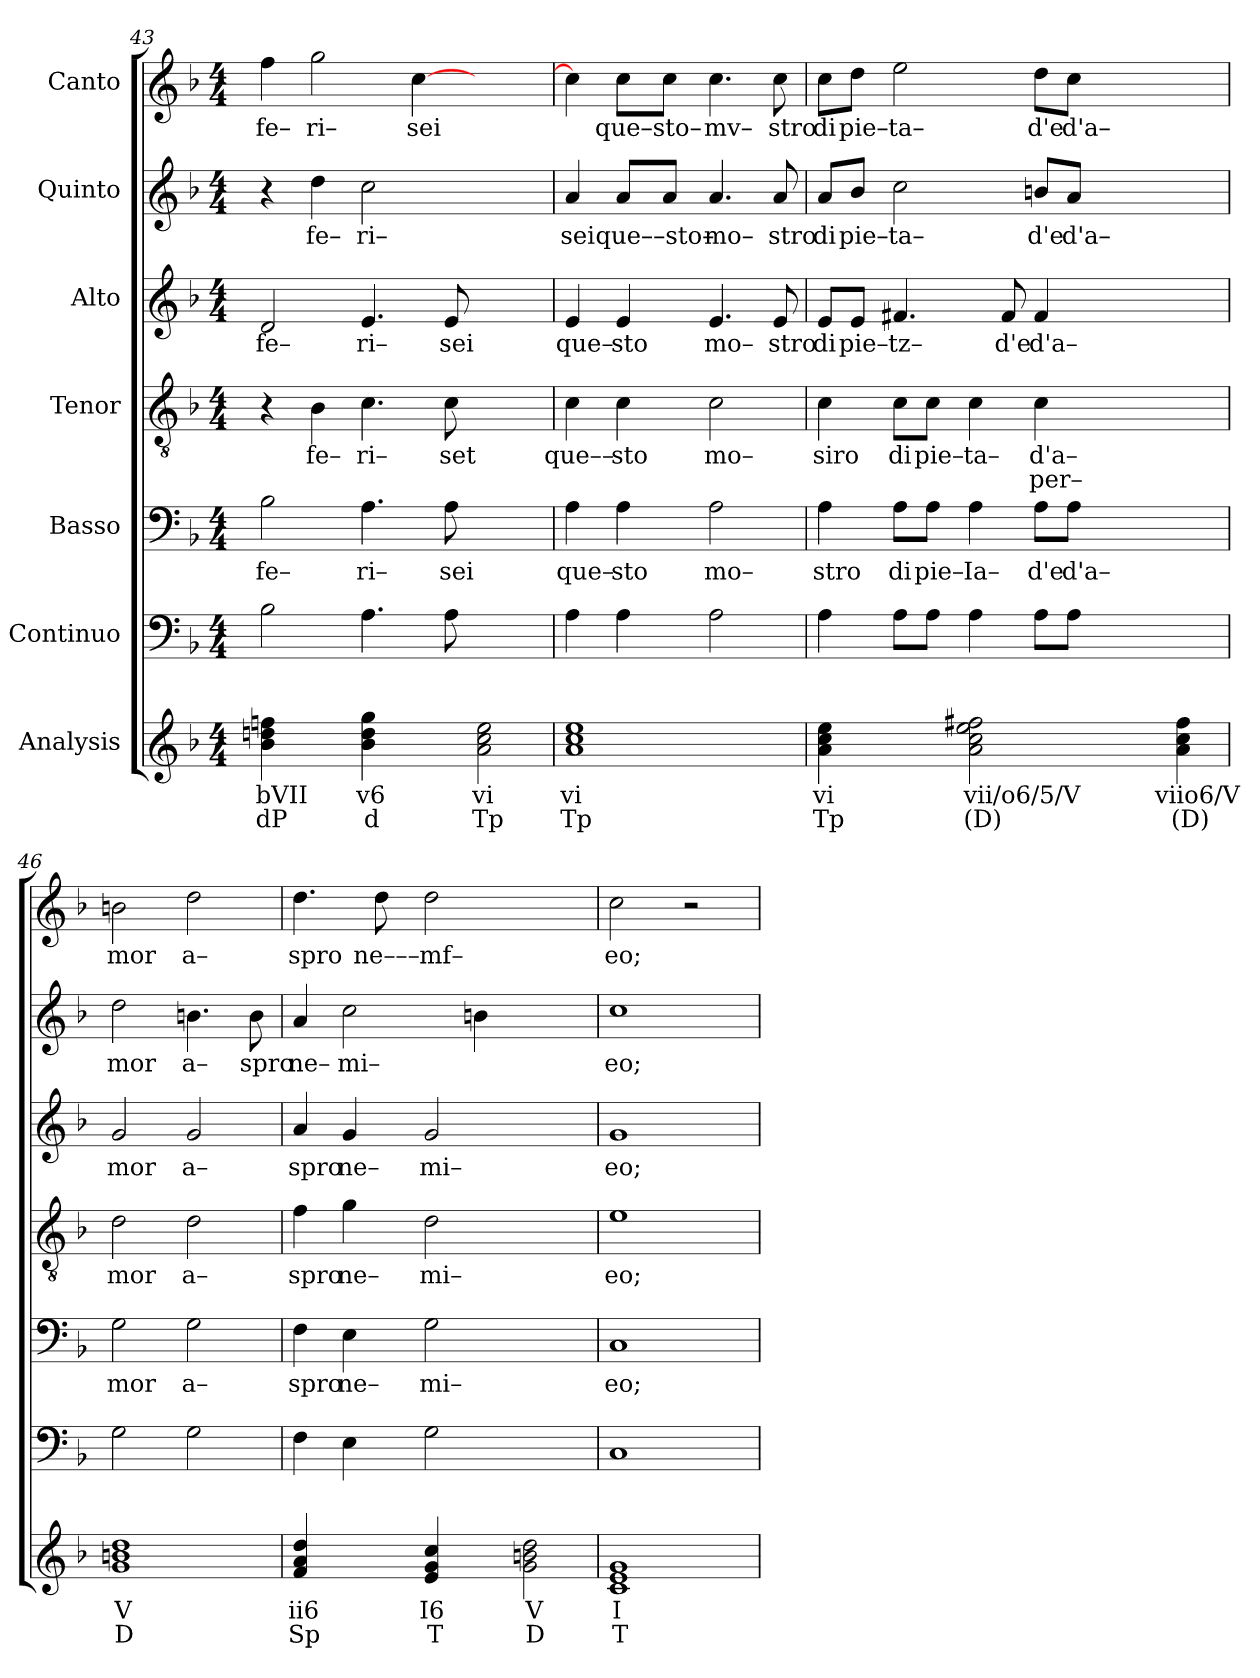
**kern	**text	**text	**kern	**kern	**text	**kern	**text	**text	**kern	**text	**kern	**text	**kern	**text
*part7	*part7	*part7	*part6	*part5	*part5	*part4	*part4	*part4	*part3	*part3	*part2	*part2	*part1	*part1
*staff7	*staff7	*staff7	*staff6	*staff5	*staff5	*staff4	*staff4	*staff4	*staff3	*staff3	*staff2	*staff2	*staff1	*staff1
*I"Analysis	*	*	*I"Continuo	*I"Basso	*	*I"Tenor	*	*	*I"Alto	*	*I"Quinto	*	*I"Canto	*
*	*	*	*clefF4	*clefF4	*	*clefGv2	*	*	*clefG2	*	*clefG2	*	*clefG2	*
*k[b-]	*	*	*k[b-]	*k[b-]	*	*k[b-]	*	*	*k[b-]	*	*k[b-]	*	*k[b-]	*
*	*	*	*d:	*d:	*	*d:	*	*	*d:	*	*d:	*	*d:	*
*M4/4	*	*	*M4/4	*M4/4	*	*M4/4	*	*	*M4/4	*	*M4/4	*	*M4/4	*
=43	=43	=43	=43	=43	=43	=43	=43	=43	=43	=43	=43	=43	=43	=43
!	!	!	!	!	!LO:LY:b	!	!	!	!	!	!	!	!	!
!	!	!	!	!	!	!	!	!	!	!LO:LY:b	!	!	!	!
!	!	!	!	!	!	!	!	!	!	!	!	!	!	!LO:LY:b
4b- 4ddn 4ffn	bVII	dP	2B-\	2B-\	fe–	4r	.	.	2d/	fe–	4r	.	4ff\	fe–
!	!	!	!	!	!	!	!LO:LY:b	!	!	!	!	!	!	!
!	!	!	!	!	!	!	!	!	!	!	!	!LO:LY:b	!	!
!	!	!	!	!	!	!	!	!	!	!	!	!	!	!LO:LY:b
4ryy	.	.	.	.	.	4B-\	fe–	.	.	.	4dd\	fe–	2gg\	ri–
!	!	!	!	!	!LO:LY:b	!	!	!	!	!	!	!	!	!
!	!	!	!	!	!	!	!LO:LY:b	!	!	!	!	!	!	!
!	!	!	!	!	!	!	!	!	!	!LO:LY:b	!	!	!	!
!	!	!	!	!	!	!	!	!	!	!	!	!LO:LY:b	!	!
4b- 4dd 4gg	v6	d	4.A\	4.A\	ri–	4.c\	ri–	.	4.e/	ri–	2cc\	ri–	.	.
!	!	!	!	!	!	!	!	!	!	!	!	!	!	!LO:LY:b
4ryy	.	.	.	.	.	.	.	.	.	.	.	.	[4cc\	sei
!	!	!	!	!	!LO:LY:b	!	!	!	!	!	!	!	!	!
!	!	!	!	!	!	!	!LO:LY:b	!	!	!	!	!	!	!
!	!	!	!	!	!	!	!	!	!	!LO:LY:b	!	!	!	!
.	.	.	8A\	8A\	sei	8c\	set	.	8e/	sei	.	.	.	.
2a 2cc 2ee	vi	Tp	2ryy	2ryy	.	2ryy	.	.	2ryy	.	2ryy	.	2ryy	.
=44	=44	=44	=44	=44	=44	=44	=44	=44	=44	=44	=44	=44	=44	=44
!	!	!	!	!	!LO:LY:b	!	!	!	!	!	!	!	!	!
!	!	!	!	!	!	!	!LO:LY:b	!	!	!	!	!	!	!
!	!	!	!	!	!	!	!	!	!	!LO:LY:b	!	!	!	!
!	!	!	!	!	!	!	!	!	!	!	!	!LO:LY:b	!	!
1a 1cc 1ee	vi	Tp	4A\	4A\	que–	4c\	que––	.	4e/	que–	4a/	sei	4cc\]	.
!	!	!	!	!	!LO:LY:b	!	!	!	!	!	!	!	!	!
!	!	!	!	!	!	!	!LO:LY:b	!	!	!	!	!	!	!
!	!	!	!	!	!	!	!	!	!	!LO:LY:b	!	!	!	!
!	!	!	!	!	!	!	!	!	!	!	!	!LO:LY:b	!	!
!	!	!	!	!	!	!	!	!	!	!	!	!	!	!LO:LY:b
.	.	.	4A\	4A\	sto	4c\	sto	.	4e/	sto	8a/L	que––sto–	8cc\L	que–sto–
.	.	.	.	.	.	.	.	.	.	.	8a/J	.	8cc\J	.
!	!	!	!	!	!LO:LY:b	!	!	!	!	!	!	!	!	!
!	!	!	!	!	!	!	!LO:LY:b	!	!	!	!	!	!	!
!	!	!	!	!	!	!	!	!	!	!LO:LY:b	!	!	!	!
!	!	!	!	!	!	!	!	!	!	!	!	!LO:LY:b	!	!
!	!	!	!	!	!	!	!	!	!	!	!	!	!	!LO:LY:b
.	.	.	2A\	2A\	mo–	2c\	mo–	.	4.e/	mo–	4.a/	mo–	4.cc\	mv–
!	!	!	!	!	!	!	!	!	!	!LO:LY:b	!	!	!	!
!	!	!	!	!	!	!	!	!	!	!	!	!LO:LY:b	!	!
!	!	!	!	!	!	!	!	!	!	!	!	!	!	!LO:LY:b
.	.	.	.	.	.	.	.	.	8e/	stro	8a/	stro	8cc\	stro
=45	=45	=45	=45	=45	=45	=45	=45	=45	=45	=45	=45	=45	=45	=45
!	!	!	!	!	!LO:LY:b	!	!	!	!	!	!	!	!	!
!	!	!	!	!	!	!	!LO:LY:b	!	!	!	!	!	!	!
!	!	!	!	!	!	!	!	!	!	!LO:LY:b	!	!	!	!
!	!	!	!	!	!	!	!	!	!	!	!	!LO:LY:b	!	!
!	!	!	!	!	!	!	!	!	!	!	!	!	!	!LO:LY:b
4a 4cc 4ee	vi	Tp	4A\	4A\	stro	4c\	siro	.	8e/L	di	8a/L	di	8cc\L	di
!	!	!	!	!	!	!	!	!	!	!LO:LY:b	!	!	!	!
!	!	!	!	!	!	!	!	!	!	!	!	!LO:LY:b	!	!
!	!	!	!	!	!	!	!	!	!	!	!	!	!	!LO:LY:b
.	.	.	.	.	.	.	.	.	8e/J	pie–	8b-/J	pie–	8dd\J	pie–
!	!	!	!	!	!LO:LY:b	!	!	!	!	!	!	!	!	!
!	!	!	!	!	!	!	!LO:LY:b	!	!	!	!	!	!	!
!	!	!	!	!	!	!	!	!	!	!LO:LY:b	!	!	!	!
!	!	!	!	!	!	!	!	!	!	!	!	!LO:LY:b	!	!
!	!	!	!	!	!	!	!	!	!	!	!	!	!	!LO:LY:b
4ryy	.	.	8A\L	8A\L	di	8c\L	di	.	4.f#X/	tz–	2cc\	ta–	2ee\	ta–
!	!	!	!	!	!LO:LY:b	!	!	!	!	!	!	!	!	!
!	!	!	!	!	!	!	!LO:LY:b	!	!	!	!	!	!	!
.	.	.	8A\J	8A\J	pie–	8c\J	pie–	.	.	.	.	.	.	.
!	!	!	!	!	!LO:LY:b	!	!	!	!	!	!	!	!	!
!	!	!	!	!	!	!	!LO:LY:b	!	!	!	!	!	!	!
2a 2cc 2ee 2ff#X	vii/o6/5/V	(D)	4A\	4A\	Ia–	4c\	ta–	.	.	.	.	.	.	.
!	!	!	!	!	!	!	!	!	!	!LO:LY:b	!	!	!	!
.	.	.	.	.	.	.	.	.	8f#/	d'e	.	.	.	.
!	!	!	!	!	!LO:LY:b	!	!	!	!	!	!	!	!	!
!	!	!	!	!	!	!	!LO:LY:b	!LO:LY:b	!	!	!	!	!	!
!	!	!	!	!	!	!	!	!	!	!LO:LY:b	!	!	!	!
!	!	!	!	!	!	!	!	!	!	!	!	!LO:LY:b	!	!
!	!	!	!	!	!	!	!	!	!	!	!	!	!	!LO:LY:b
.	.	.	8A\L	8A\L	d'e	4c\	d'a–	per–	4f#/	d'a–	8bn/L	d'e	8dd\L	d'e
!	!	!	!	!	!LO:LY:b	!	!	!	!	!	!	!	!	!
!	!	!	!	!	!	!	!	!	!	!	!	!LO:LY:b	!	!
!	!	!	!	!	!	!	!	!	!	!	!	!	!	!LO:LY:b
.	.	.	8A\J	8A\J	d'a–	.	.	.	.	.	8a/J	d'a–	8cc\J	d'a–
2ryy	.	.	2.ryy	2.ryy	.	2.ryy	.	.	2.ryy	.	2.ryy	.	2.ryy	.
4a 4cc 4ff#	viio6/V	(D)	.	.	.	.	.	.	.	.	.	.	.	.
=46	=46	=46	=46	=46	=46	=46	=46	=46	=46	=46	=46	=46	=46	=46
!	!	!	!	!	!LO:LY:b	!	!	!	!	!	!	!	!	!
!	!	!	!	!	!	!	!LO:LY:b	!	!	!	!	!	!	!
!	!	!	!	!	!	!	!	!	!	!LO:LY:b	!	!	!	!
!	!	!	!	!	!	!	!	!	!	!	!	!LO:LY:b	!	!
!	!	!	!	!	!	!	!	!	!	!	!	!	!	!LO:LY:b
1g 1bn 1dd	V	D	2G\	2G\	mor	2d\	mor	.	2g/	mor	2dd\	mor	2bn\	mor
!	!	!	!	!	!LO:LY:b	!	!	!	!	!	!	!	!	!
!	!	!	!	!	!	!	!LO:LY:b	!	!	!	!	!	!	!
!	!	!	!	!	!	!	!	!	!	!LO:LY:b	!	!	!	!
!	!	!	!	!	!	!	!	!	!	!	!	!LO:LY:b	!	!
!	!	!	!	!	!	!	!	!	!	!	!	!	!	!LO:LY:b
.	.	.	2G\	2G\	a–	2d\	a–	.	2g/	a–	4.bn\	a–	2dd\	a–
!	!	!	!	!	!	!	!	!	!	!	!	!LO:LY:b	!	!
.	.	.	.	.	.	.	.	.	.	.	8b\	spro	.	.
=47	=47	=47	=47	=47	=47	=47	=47	=47	=47	=47	=47	=47	=47	=47
!	!	!	!	!	!LO:LY:b	!	!	!	!	!	!	!	!	!
!	!	!	!	!	!	!	!LO:LY:b	!	!	!	!	!	!	!
!	!	!	!	!	!	!	!	!	!	!LO:LY:b	!	!	!	!
!	!	!	!	!	!	!	!	!	!	!	!	!LO:LY:b	!	!
!	!	!	!	!	!	!	!	!	!	!	!	!	!	!LO:LY:b
4f 4a 4dd	ii6	Sp	4F\	4F\	spro	4f\	spro	.	4a/	spro	4a/	ne–	4.dd\	spro
!	!	!	!	!	!LO:LY:b	!	!	!	!	!	!	!	!	!
!	!	!	!	!	!	!	!LO:LY:b	!	!	!	!	!	!	!
!	!	!	!	!	!	!	!	!	!	!LO:LY:b	!	!	!	!
!	!	!	!	!	!	!	!	!	!	!	!	!LO:LY:b	!	!
4ryy	.	.	4E\	4E\	ne–	4g\	ne–	.	4g/	ne–	2cc\	mi–	.	.
!	!	!	!	!	!	!	!	!	!	!	!	!	!	!LO:LY:b
.	.	.	.	.	.	.	.	.	.	.	.	.	8dd\	ne–––
!	!	!	!	!	!LO:LY:b	!	!	!	!	!	!	!	!	!
!	!	!	!	!	!	!	!LO:LY:b	!	!	!	!	!	!	!
!	!	!	!	!	!	!	!	!	!	!LO:LY:b	!	!	!	!
!	!	!	!	!	!	!	!	!	!	!	!	!	!	!LO:LY:b
4e 4g 4cc	I6	T	2G\	2G\	mi–	2d\	mi–	.	2g/	mi–	.	.	2dd\	mf–
4ryy	.	.	.	.	.	.	.	.	.	.	4bn\	.	.	.
2g 2bn 2dd	V	D	2ryy	2ryy	.	2ryy	.	.	2ryy	.	2ryy	.	2ryy	.
=48	=48	=48	=48	=48	=48	=48	=48	=48	=48	=48	=48	=48	=48	=48
!	!	!	!	!	!LO:LY:b	!	!	!	!	!	!	!	!	!
!	!	!	!	!	!	!	!LO:LY:b	!	!	!	!	!	!	!
!	!	!	!	!	!	!	!	!	!	!LO:LY:b	!	!	!	!
!	!	!	!	!	!	!	!	!	!	!	!	!LO:LY:b	!	!
!	!	!	!	!	!	!	!	!	!	!	!	!	!	!LO:LY:b
1c 1e 1g	I	T	1C	1C	eo;	1e	eo;	.	1g	eo;	1cc	eo;	2cc\	eo;
.	.	.	.	.	.	.	.	.	.	.	.	.	2r	.
=	=	=	=	=	=	=	=	=	=	=	=	=	=	=
*-	*-	*-	*-	*-	*-	*-	*-	*-	*-	*-	*-	*-	*-	*-
